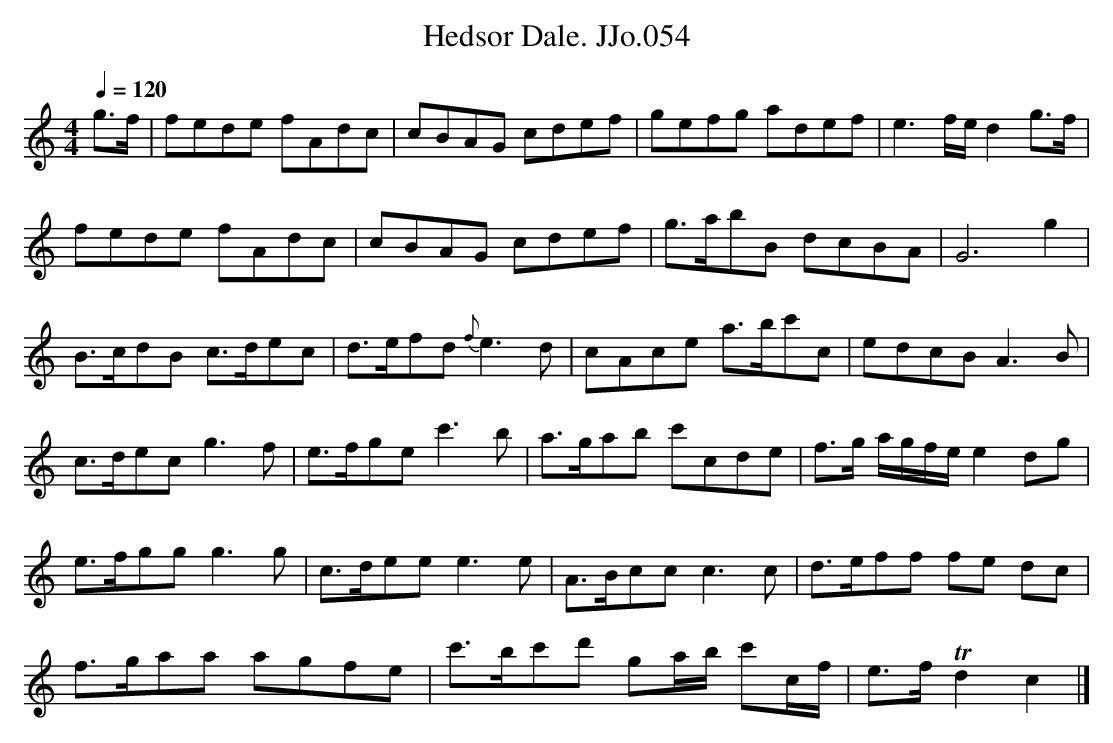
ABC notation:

X:1
T:Hedsor Dale. JJo.054
M:4/4
L:1/8
Q:1/4=120
K:C
g>f|fede fAdc|cBAG cdef|gefg adef|e3f/e/d2g>f|
fede fAdc|cBAG cdef|g>abB dcBA|G6g2|
B>cdB c>dec|d>efd {f}e3d|cAce a>bc'c|edcBA3B|
c>dec g3f|e>fgec'3b|a>gab c'cde|f>g a/g/f/e/e2dg|
e>fggg3g|c>deee3e|A>Bccc3c|d>eff fe dc|
f>gaa agfe|c'>bc'd' ga/b/ c'c/f/|e>fTd2c2|]
